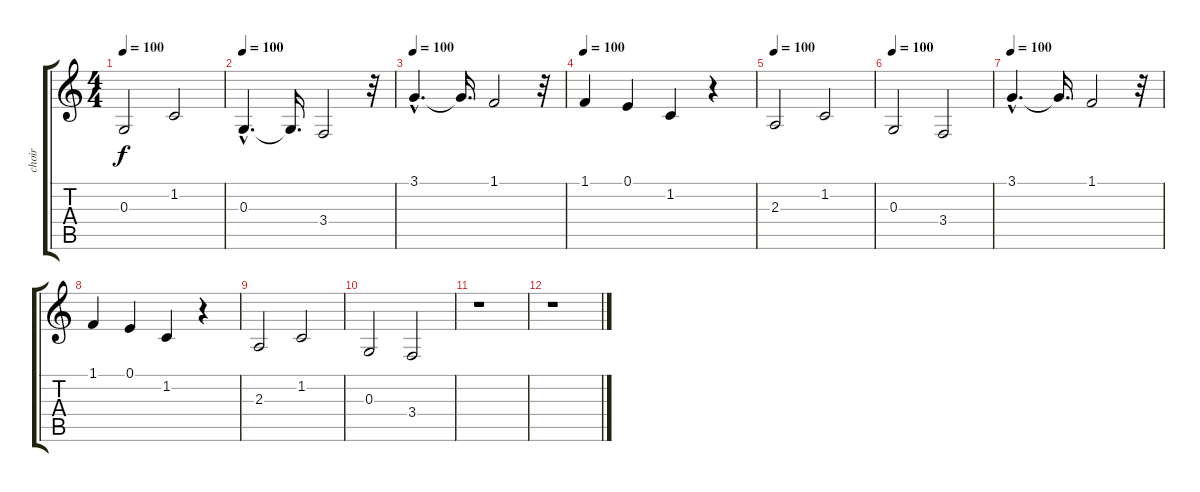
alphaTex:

\track ("choir" "choir") {instrument choiraahs}
\staff {score tabs}
\tuning (E4 B3 G3 D3 A2 E2) {hide}
\ts (4 4)
\tempo 100
\clef g2
\ks c
0.3.2{dy f} 1.2.2 |
\tempo 100
0.3{hac}.4{d} 0.3{t}.16{d} 3.4.2 r.32 |
\tempo 100
3.1{hac}.4{d} 3.1{t}.16{d} 1.1.2 r.32 |
\tempo 100
1.1.4 0.1.4 1.2.4 r.4 |
\tempo 100
2.3.2 1.2.2 |
\tempo 100
0.3.2 3.4.2 |
\tempo 100
3.1{hac}.4{d} 3.1{t}.16{d} 1.1.2 r.32 |
1.1.4 0.1.4 1.2.4 r.4 |
2.3.2 1.2.2 |
0.3.2 3.4.2 |
r.1 |
r.1
